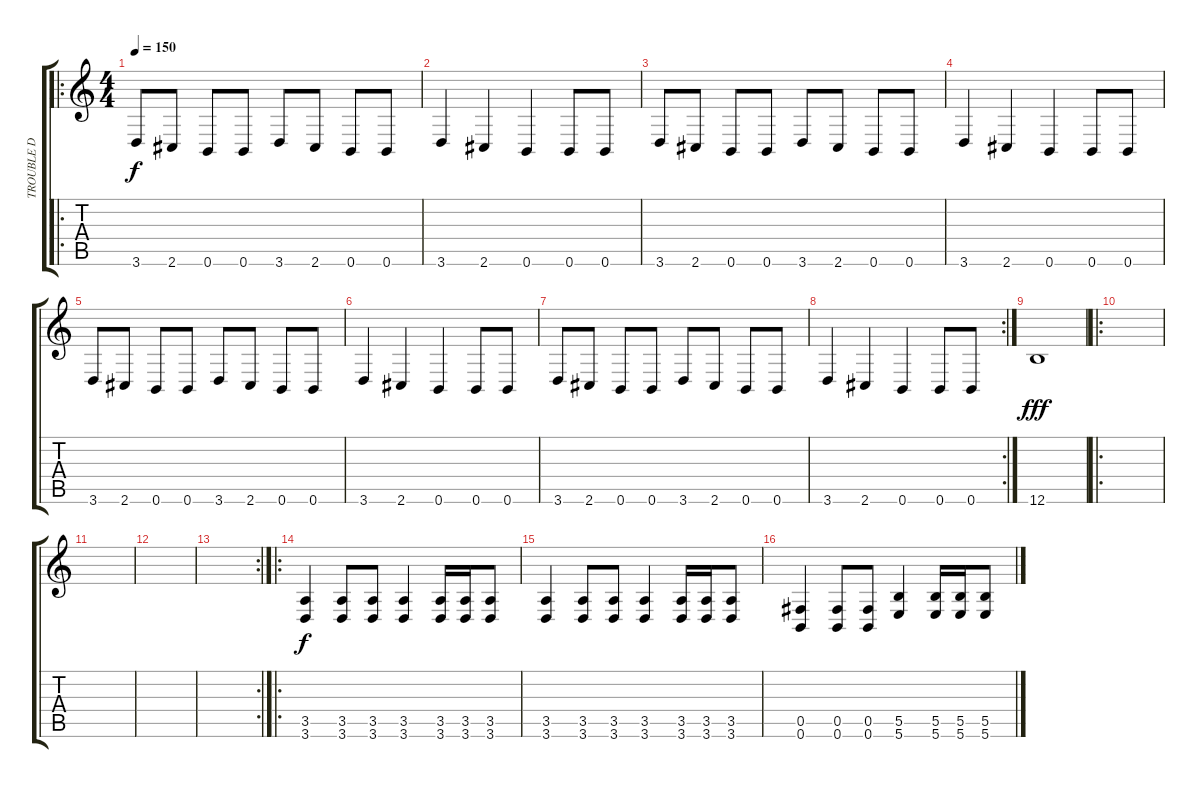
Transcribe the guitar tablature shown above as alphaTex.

\track ("TROUBLE D" "TROUBLE D") {instrument electricbassfinger}
\staff {score tabs}
\tuning (Db4 Ab3 E3 B2 Gb2 B1) {hide}
\ro
\ts (4 4)
\tempo 150
\clef g2
\ks c
3.6.8{dy f instrument electricbassfinger} 2.6.8 0.6.8 0.6.8 3.6.8 2.6.8 0.6.8 0.6.8 |
3.6.4 2.6.4 0.6.4 0.6.8 0.6.8 |
3.6.8 2.6.8 0.6.8 0.6.8 3.6.8 2.6.8 0.6.8 0.6.8 |
3.6.4 2.6.4 0.6.4 0.6.8 0.6.8 |
3.6.8 2.6.8 0.6.8 0.6.8 3.6.8 2.6.8 0.6.8 0.6.8 |
3.6.4 2.6.4 0.6.4 0.6.8 0.6.8 |
3.6.8 2.6.8 0.6.8 0.6.8 3.6.8 2.6.8 0.6.8 0.6.8 |
\rc 2
3.6.4 2.6.4 0.6.4 0.6.8 0.6.8 |
12.6.1{dy fff} |
\ro
|
|
|
\rc 2
|
\ro
(3.5 3.6).4{dy f} (3.5 3.6).8 (3.5 3.6).8 (3.5 3.6).4 (3.5 3.6).16 (3.5 3.6).16 (3.5 3.6).8 |
(3.5 3.6).4 (3.5 3.6).8 (3.5 3.6).8 (3.5 3.6).4 (3.5 3.6).16 (3.5 3.6).16 (3.5 3.6).8 |
(0.5 0.6).4 (0.5 0.6).8 (0.5 0.6).8 (5.5 5.6).4 (5.5 5.6).16 (5.5 5.6).16 (5.5 5.6).8
